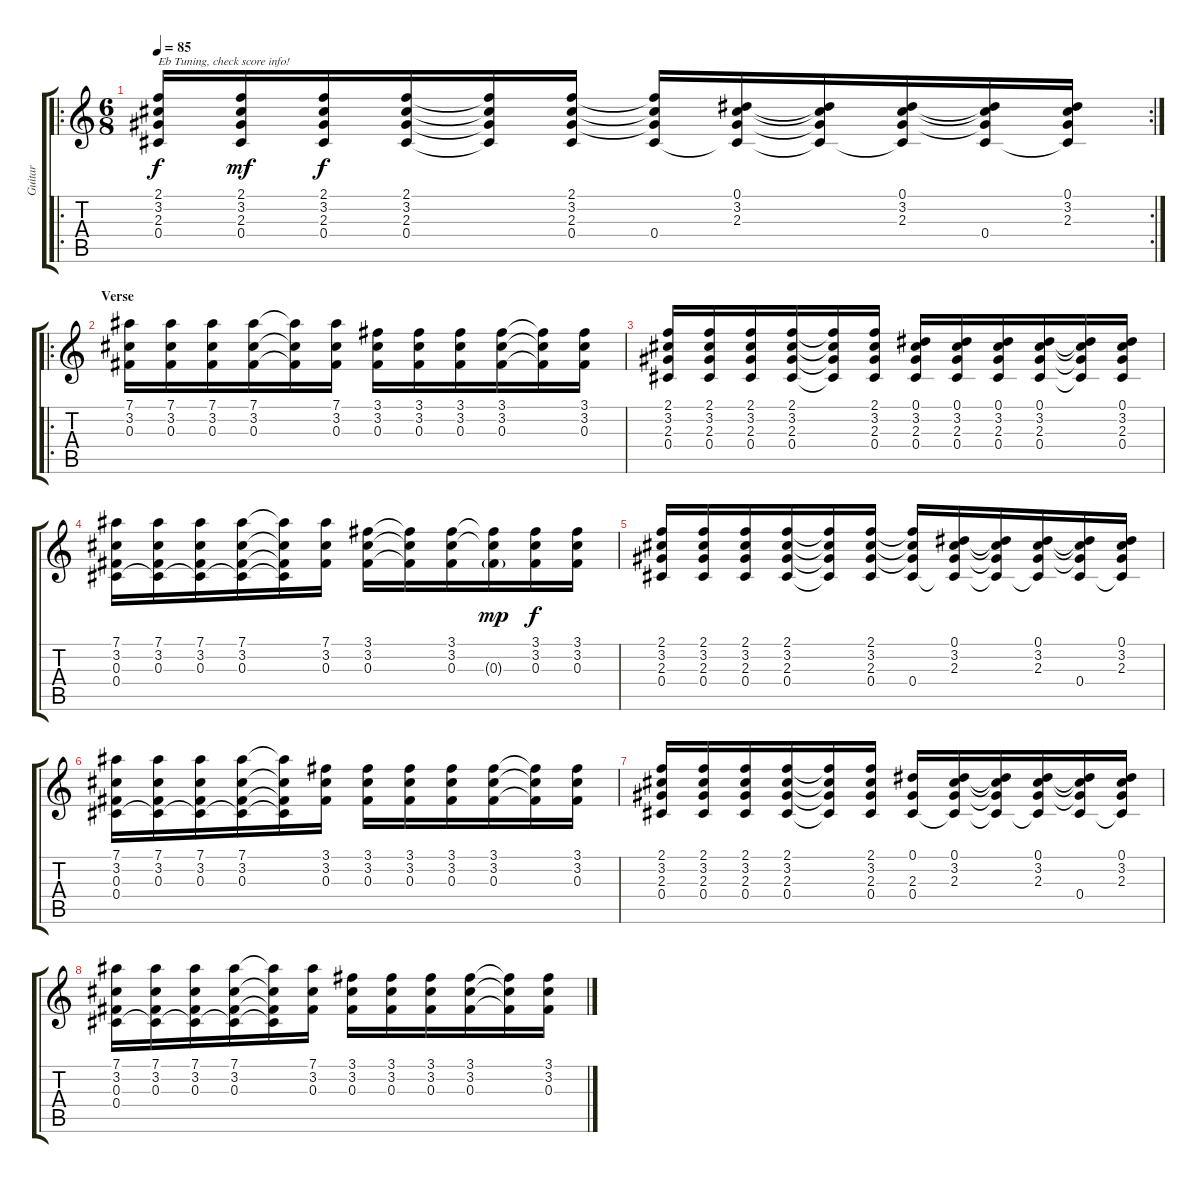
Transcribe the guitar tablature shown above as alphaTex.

\track ("Guitar" "Guitar") {instrument acousticguitarsteel}
\staff {score tabs}
\tuning (Eb4 Bb3 Gb3 Db3 Ab2 Eb2) {hide}
\ro
\rc 2
\ts (6 8)
\tempo 85
\clef g2
\ks c
(2.1 3.2 2.3 0.4).16{txt "Eb Tuning, check score info!" dy f instrument acousticguitarsteel} (2.1 3.2 2.3 0.4).16{dy mf} (2.1 3.2 2.3 0.4).16{dy f} (2.1 3.2 2.3 0.4).16 (2.1{t} 3.2{t} 2.3{t} 0.4{t}).16 (2.1 3.2 2.3 0.4).16 (2.1{t} 3.2{t} 2.3{t} 0.4).16 (0.1 3.2 2.3 0.4{t}).16 (0.1{t} 3.2{t} 2.3{t} 0.4{t}).16 (0.1 3.2 2.3 0.4{t}).16 (0.1{t} 3.2{t} 2.3{t} 0.4).16 (0.1 3.2 2.3 0.4{t}).16 |
\ro
\section ("" "Verse")
(7.1 3.2 0.3).16 (7.1 3.2 0.3).16 (7.1 3.2 0.3).16 (7.1 3.2 0.3).16 (7.1{t} 3.2{t} 0.3{t}).16 (7.1 3.2 0.3).16 (3.1 3.2 0.3).16 (3.1 3.2 0.3).16 (3.1 3.2 0.3).16 (3.1 3.2 0.3).16 (3.1{t} 3.2{t} 0.3{t}).16 (3.1 3.2 0.3).16 |
(2.1 3.2 2.3 0.4).16 (2.1 3.2 2.3 0.4).16 (2.1 3.2 2.3 0.4).16 (2.1 3.2 2.3 0.4).16 (2.1{t} 3.2{t} 2.3{t} 0.4{t}).16 (2.1 3.2 2.3 0.4).16 (0.1 3.2 2.3 0.4).16 (0.1 3.2 2.3 0.4).16 (0.1 3.2 2.3 0.4).16 (0.1 3.2 2.3 0.4).16 (0.1{t} 3.2{t} 2.3{t} 0.4{t}).16 (0.1 3.2 2.3 0.4).16 |
(7.1 3.2 0.3 0.4).16 (7.1 3.2 0.3 0.4{t}).16 (7.1 3.2 0.3 0.4{t}).16 (7.1 3.2 0.3 0.4{t}).16 (7.1{t} 3.2{t} 0.3{t} 0.4{t}).16 (7.1 3.2 0.3).16 (3.1 3.2 0.3).16 (3.1{t} 3.2{t} 0.3{t}).16 (3.1 3.2 0.3).16 (3.1{t} 3.2{t} 0.3{g}).16{dy mp} (3.1 3.2 0.3).16{dy f} (3.1 3.2 0.3).16 |
(2.1 3.2 2.3 0.4).16 (2.1 3.2 2.3 0.4).16 (2.1 3.2 2.3 0.4).16 (2.1 3.2 2.3 0.4).16 (2.1{t} 3.2{t} 2.3{t} 0.4{t}).16 (2.1 3.2 2.3 0.4).16 (2.1{t} 3.2{t} 2.3{t} 0.4).16 (0.1 3.2 2.3 0.4{t}).16 (0.1{t} 3.2{t} 2.3{t} 0.4{t}).16 (0.1 3.2 2.3 0.4{t}).16 (0.1{t} 3.2{t} 2.3{t} 0.4).16 (0.1 3.2 2.3 0.4{t}).16 |
(7.1 3.2 0.3 0.4).16 (7.1 3.2 0.3 0.4{t}).16 (7.1 3.2 0.3 0.4{t}).16 (7.1 3.2 0.3 0.4{t}).16 (7.1{t} 3.2{t} 0.3{t} 0.4{t}).16 (3.1 3.2 0.3).16 (3.1 3.2 0.3).16 (3.1 3.2 0.3).16 (3.1 3.2 0.3).16 (3.1 3.2 0.3).16 (3.1{t} 3.2{t} 0.3{t}).16 (3.1 3.2 0.3).16 |
(2.1 3.2 2.3 0.4).16 (2.1 3.2 2.3 0.4).16 (2.1 3.2 2.3 0.4).16 (2.1 3.2 2.3 0.4).16 (2.1{t} 3.2{t} 2.3{t} 0.4{t}).16 (2.1 3.2 2.3 0.4).16 (0.1 2.3 0.4).16 (0.1 3.2 2.3 0.4{t}).16 (0.1{t} 3.2{t} 2.3{t} 0.4{t}).16 (0.1 3.2 2.3 0.4{t}).16 (0.1{t} 3.2{t} 2.3{t} 0.4).16 (0.1 3.2 2.3 0.4{t}).16 |
(7.1 3.2 0.3 0.4).16 (7.1 3.2 0.3 0.4{t}).16 (7.1 3.2 0.3 0.4{t}).16 (7.1 3.2 0.3 0.4{t}).16 (7.1{t} 3.2{t} 0.3{t} 0.4{t}).16 (7.1 3.2 0.3).16 (3.1 3.2 0.3).16 (3.1 3.2 0.3).16 (3.1 3.2 0.3).16 (3.1 3.2 0.3).16 (3.1{t} 3.2{t} 0.3{t}).16 (3.1 3.2 0.3).16
